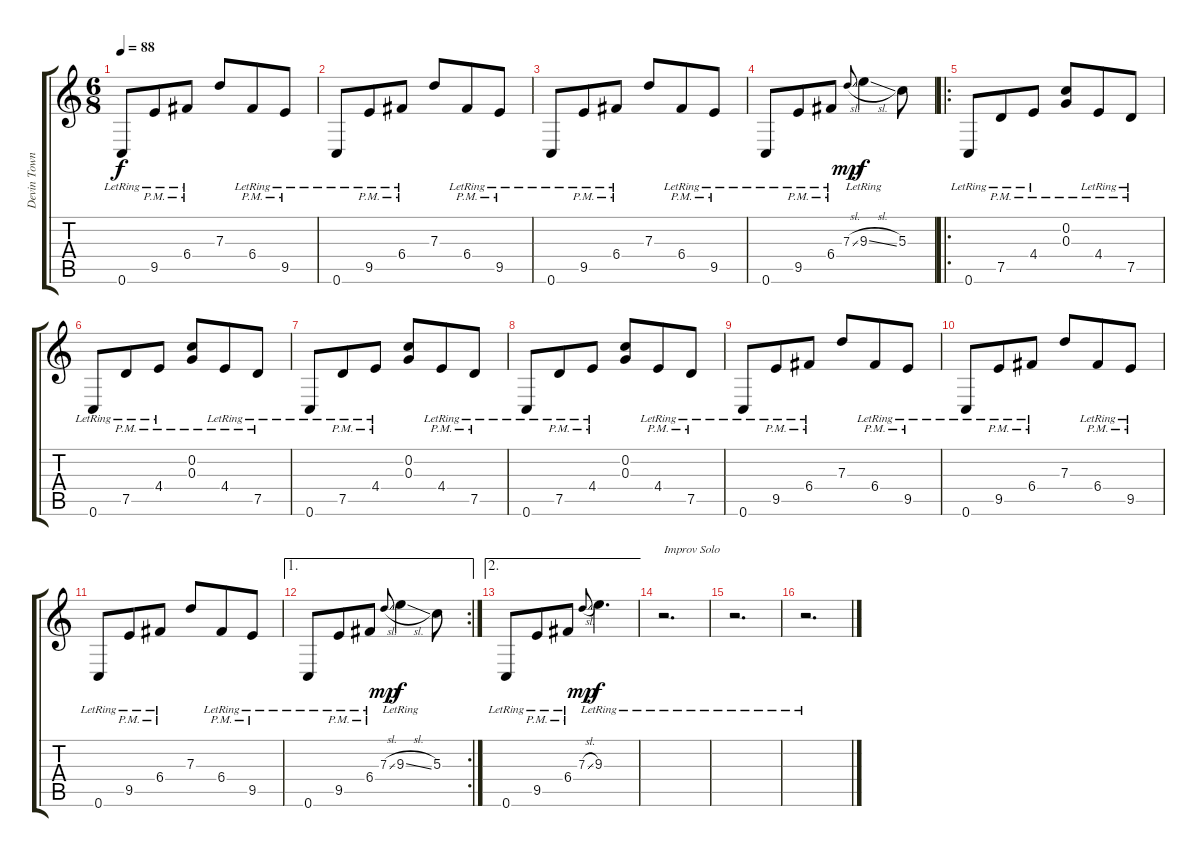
\track ("Devin Townsend" "Devin Town") {instrument acousticguitarsteel}
\staff {score tabs}
\tuning (E4 C4 G3 C3 G2 C2) {hide}
\ts (6 8)
\tempo 88
\clef g2
\ks c
0.6{lr}.8{dy f} 9.5{pm lr}.8 6.4{pm lr}.8 7.3.8 6.4{pm lr}.8 9.5{pm lr}.8 |
0.6{lr}.8 9.5{pm lr}.8 6.4{pm lr}.8 7.3.8 6.4{pm lr}.8 9.5{pm lr}.8 |
0.6{lr}.8 9.5{pm lr}.8 6.4{pm lr}.8 7.3.8 6.4{pm lr}.8 9.5{pm lr}.8 |
0.6{lr}.8 9.5{pm lr}.8 6.4{pm lr}.8 7.3{sl}.8{gr onbeat dy mp} 9.3{sl lr}.4{dy f} 5.3.8 |
\ro
0.6{lr}.8 7.5{pm lr}.8 4.4{pm lr}.8 (0.2 0.3{pm}).8 4.4{pm lr}.8 7.5{pm lr}.8 |
0.6{lr}.8 7.5{pm lr}.8 4.4{pm lr}.8 (0.2 0.3{pm}).8 4.4{pm lr}.8 7.5{pm lr}.8 |
0.6{lr}.8 7.5{pm lr}.8 4.4{pm lr}.8 (0.2 0.3).8 4.4{pm lr}.8 7.5{pm lr}.8 |
0.6{lr}.8 7.5{pm lr}.8 4.4{pm lr}.8 (0.2 0.3).8 4.4{pm lr}.8 7.5{pm lr}.8 |
0.6{lr}.8 9.5{pm lr}.8 6.4{pm lr}.8 7.3.8 6.4{pm lr}.8 9.5{pm lr}.8 |
0.6{lr}.8 9.5{pm lr}.8 6.4{pm lr}.8 7.3.8 6.4{pm lr}.8 9.5{pm lr}.8 |
0.6{lr}.8 9.5{pm lr}.8 6.4{pm lr}.8 7.3.8 6.4{pm lr}.8 9.5{pm lr}.8 |
\ae 1
\rc 2
0.6{lr}.8 9.5{pm lr}.8 6.4{pm lr}.8 7.3{sl}.8{gr onbeat dy mp} 9.3{sl lr}.4{dy f} 5.3.8 |
\ae 2
0.6{lr}.8 9.5{pm lr}.8 6.4{pm lr}.8 7.3{sl}.8{gr onbeat dy mp} 9.3{lr}.4{d dy f} |
r.2{d txt "Improv Solo"} |
r.2{d} |
r.2{d}
